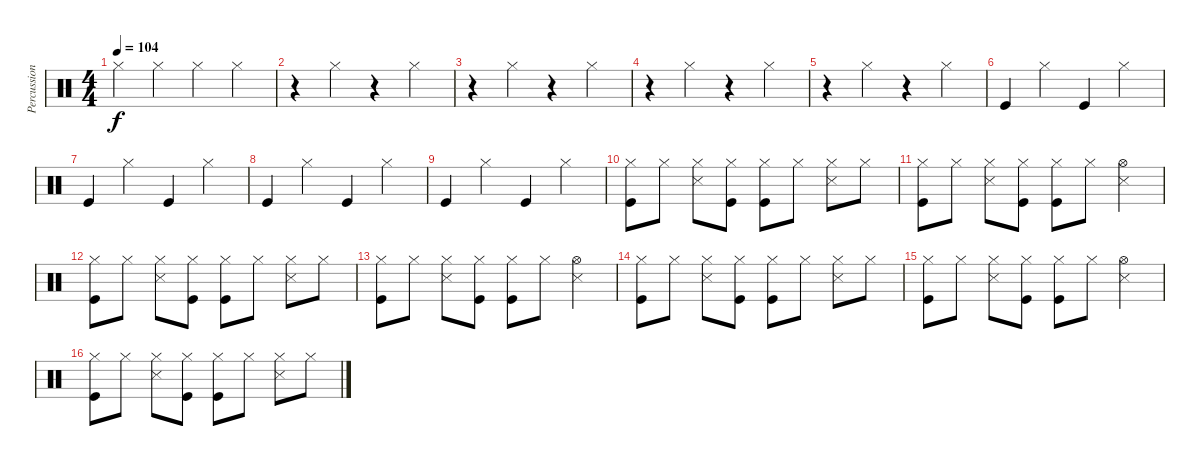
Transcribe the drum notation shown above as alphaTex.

\track ("Percussion" "Percussion") {instrument percussion}
\staff {score}
\articulation defaults
\ts (4 4)
\tempo 104
\clef neutral
\ks c "Hi-Hat (closed)".4{dy f} "Hi-Hat (closed)".4 "Hi-Hat (closed)".4 "Hi-Hat (closed)".4
|
r.4 "Hi-Hat (closed)".4 r.4 "Hi-Hat (closed)".4 |
r.4 "Hi-Hat (closed)".4 r.4 "Hi-Hat (closed)".4 |
r.4 "Hi-Hat (closed)".4 r.4 "Hi-Hat (closed)".4 |
r.4 "Hi-Hat (closed)".4 r.4 "Hi-Hat (closed)".4 |
"Kick (hit)".4 "Hi-Hat (closed)".4 "Kick (hit)".4 "Hi-Hat (closed)".4 |
"Kick (hit)".4 "Hi-Hat (closed)".4 "Kick (hit)".4 "Hi-Hat (closed)".4 |
"Kick (hit)".4 "Hi-Hat (closed)".4 "Kick (hit)".4 "Hi-Hat (closed)".4 |
"Kick (hit)".4 "Hi-Hat (closed)".4 "Kick (hit)".4 "Hi-Hat (closed)".4 |
("Hi-Hat (closed)" "Kick (hit)").8 "Hi-Hat (closed)".8 ("Hi-Hat (closed)" "Snare (side stick) 3").8 ("Hi-Hat (closed)" "Kick (hit)").8 ("Hi-Hat (closed)" "Kick (hit)").8 "Hi-Hat (closed)".8 ("Hi-Hat (closed)" "Snare (side stick) 3").8 "Hi-Hat (closed)".8 |
("Hi-Hat (closed)" "Kick (hit)").8 "Hi-Hat (closed)".8 ("Hi-Hat (closed)" "Snare (side stick) 3").8 ("Hi-Hat (closed)" "Kick (hit)").8 ("Hi-Hat (closed)" "Kick (hit)").8 "Hi-Hat (closed)".8 ("Hi-Hat (open)" "Snare (side stick) 3").4 |
("Hi-Hat (closed)" "Kick (hit)").8 "Hi-Hat (closed)".8 ("Hi-Hat (closed)" "Snare (side stick) 3").8 ("Hi-Hat (closed)" "Kick (hit)").8 ("Hi-Hat (closed)" "Kick (hit)").8 "Hi-Hat (closed)".8 ("Hi-Hat (closed)" "Snare (side stick) 3").8 "Hi-Hat (closed)".8 |
("Hi-Hat (closed)" "Kick (hit)").8 "Hi-Hat (closed)".8 ("Hi-Hat (closed)" "Snare (side stick) 3").8 ("Hi-Hat (closed)" "Kick (hit)").8 ("Hi-Hat (closed)" "Kick (hit)").8 "Hi-Hat (closed)".8 ("Hi-Hat (open)" "Snare (side stick) 3").4 |
("Hi-Hat (closed)" "Kick (hit)").8 "Hi-Hat (closed)".8 ("Hi-Hat (closed)" "Snare (side stick) 3").8 ("Hi-Hat (closed)" "Kick (hit)").8 ("Hi-Hat (closed)" "Kick (hit)").8 "Hi-Hat (closed)".8 ("Hi-Hat (closed)" "Snare (side stick) 3").8 "Hi-Hat (closed)".8 |
("Hi-Hat (closed)" "Kick (hit)").8 "Hi-Hat (closed)".8 ("Hi-Hat (closed)" "Snare (side stick) 3").8 ("Hi-Hat (closed)" "Kick (hit)").8 ("Hi-Hat (closed)" "Kick (hit)").8 "Hi-Hat (closed)".8 ("Hi-Hat (open)" "Snare (side stick) 3").4 |
("Hi-Hat (closed)" "Kick (hit)").8 "Hi-Hat (closed)".8 ("Hi-Hat (closed)" "Snare (side stick) 3").8 ("Hi-Hat (closed)" "Kick (hit)").8 ("Hi-Hat (closed)" "Kick (hit)").8 "Hi-Hat (closed)".8 ("Hi-Hat (closed)" "Snare (side stick) 3").8 "Hi-Hat (closed)".8
